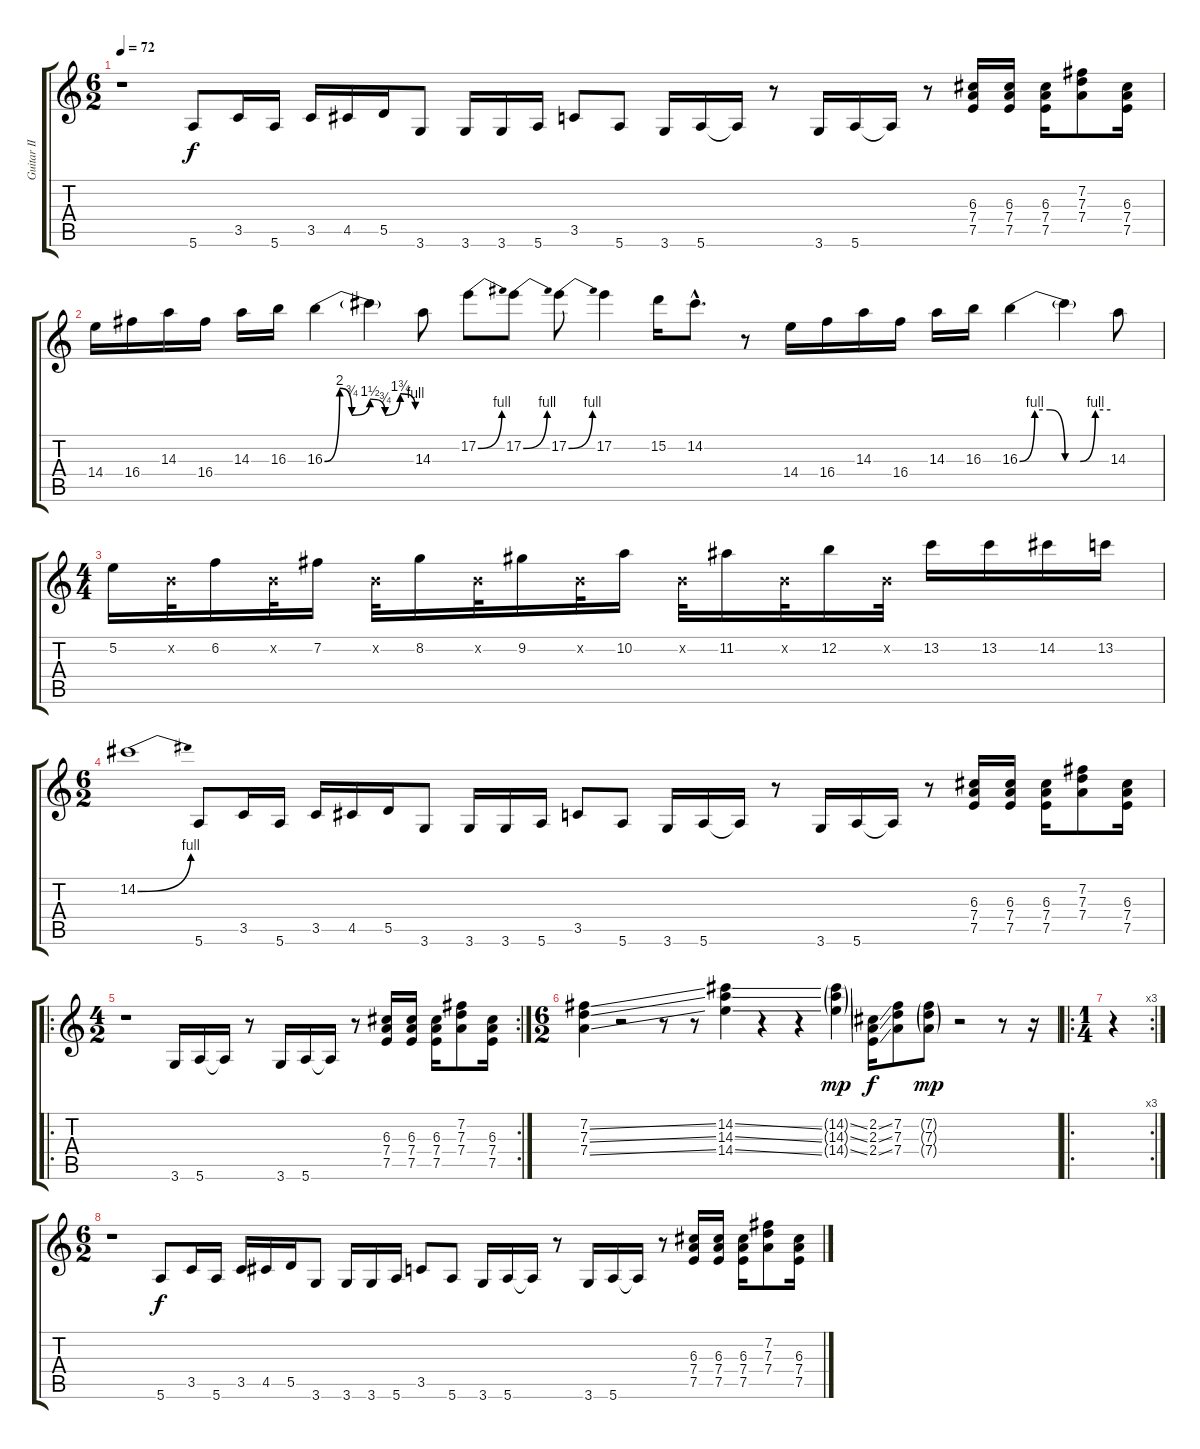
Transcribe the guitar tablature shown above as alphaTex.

\track ("Guitar II" "Guitar II") {instrument distortionguitar}
\staff {score tabs}
\tuning (E4 B3 G3 D3 A2 E2) {hide}
\ts (6 2)
\tempo 72
\clef g2
\ks c
r.1{dy f} 5.6.8 3.5.16 5.6.16 3.5.16 4.5.16 5.5.16 3.6.8 3.6.16 3.6.16 5.6.16 3.5.8 5.6.8 3.6.16 5.6.16 5.6{t}.16 r.8 3.6.16 5.6.16 5.6{t}.16 r.8 (6.3 7.4 7.5).16 (6.3 7.4 7.5).16 (6.3 7.4 7.5).16 (7.2 7.3 7.4).8 (6.3 7.4 7.5).16 |
14.4.16 16.4.16 14.3.16 16.4.16 14.3.16 16.3.16 16.3{be (custom 0 0 10 8 18 3 30 6 40 3 50 7 60 4)}.4 16.3{t}.4 14.3.8 17.2{be (bend 0 0 60 4)}.8 17.2{be (bend 0 0 60 4)}.8 17.2{be (bend 0 0 60 4)}.8 17.2.4 15.2.16 14.2{hac}.8{d} r.8 14.4.16 16.4.16 14.3.16 16.4.16 14.3.16 16.3.16 16.3{be (custom 0 0 10 4 20 4 30 0 40 0 50 4 60 4)}.4 16.3{t}.4 14.3.8 |
\ts (4 4)
5.2.16 0.2{x}.32 6.2.16 0.2{x}.32 7.2.16 0.2{x}.32 8.2.16 0.2{x}.32 9.2.16 0.2{x}.32 10.2.16 0.2{x}.32 11.2.16 0.2{x}.32 12.2.16 0.2{x}.32 13.2.16 13.2.16 14.2.16 13.2.16 |
\ts (6 2)
14.2{be (bend 0 0 60 4)}.1 5.6.8 3.5.16 5.6.16 3.5.16 4.5.16 5.5.16 3.6.8 3.6.16 3.6.16 5.6.16 3.5.8 5.6.8 3.6.16 5.6.16 5.6{t}.16 r.8 3.6.16 5.6.16 5.6{t}.16 r.8 (6.3 7.4 7.5).16 (6.3 7.4 7.5).16 (6.3 7.4 7.5).16 (7.2 7.3 7.4).8 (6.3 7.4 7.5).16 |
\ro
\rc 2
\ts (4 2)
r.1 3.6.16 5.6.16 5.6{t}.16 r.8 3.6.16 5.6.16 5.6{t}.16 r.8 (6.3 7.4 7.5).16 (6.3 7.4 7.5).16 (6.3 7.4 7.5).16 (7.2 7.3 7.4).8 (6.3 7.4 7.5).16 |
\ts (6 2)
(7.2{ss} 7.3{ss} 7.4{ss}).4 r.2 r.8 r.8 (14.2{ss} 14.3{ss} 14.4{ss}).4 r.4 r.4 (14.2{ss g} 14.3{ss g} 14.4{ss g}).4{dy mp} (2.2{ss} 2.3{ss} 2.4{ss}).16{dy f} (7.2 7.3 7.4).8 (7.2{g} 7.3{g} 7.4{g}).8{dy mp} r.2 r.8 r.16 |
\ro
\rc 3
\ts (1 4)
r.4 |
\ts (6 2)
r.1 5.6.8{dy f} 3.5.16 5.6.16 3.5.16 4.5.16 5.5.16 3.6.8 3.6.16 3.6.16 5.6.16 3.5.8 5.6.8 3.6.16 5.6.16 5.6{t}.16 r.8 3.6.16 5.6.16 5.6{t}.16 r.8 (6.3 7.4 7.5).16 (6.3 7.4 7.5).16 (6.3 7.4 7.5).16 (7.2 7.3 7.4).8 (6.3 7.4 7.5).16
